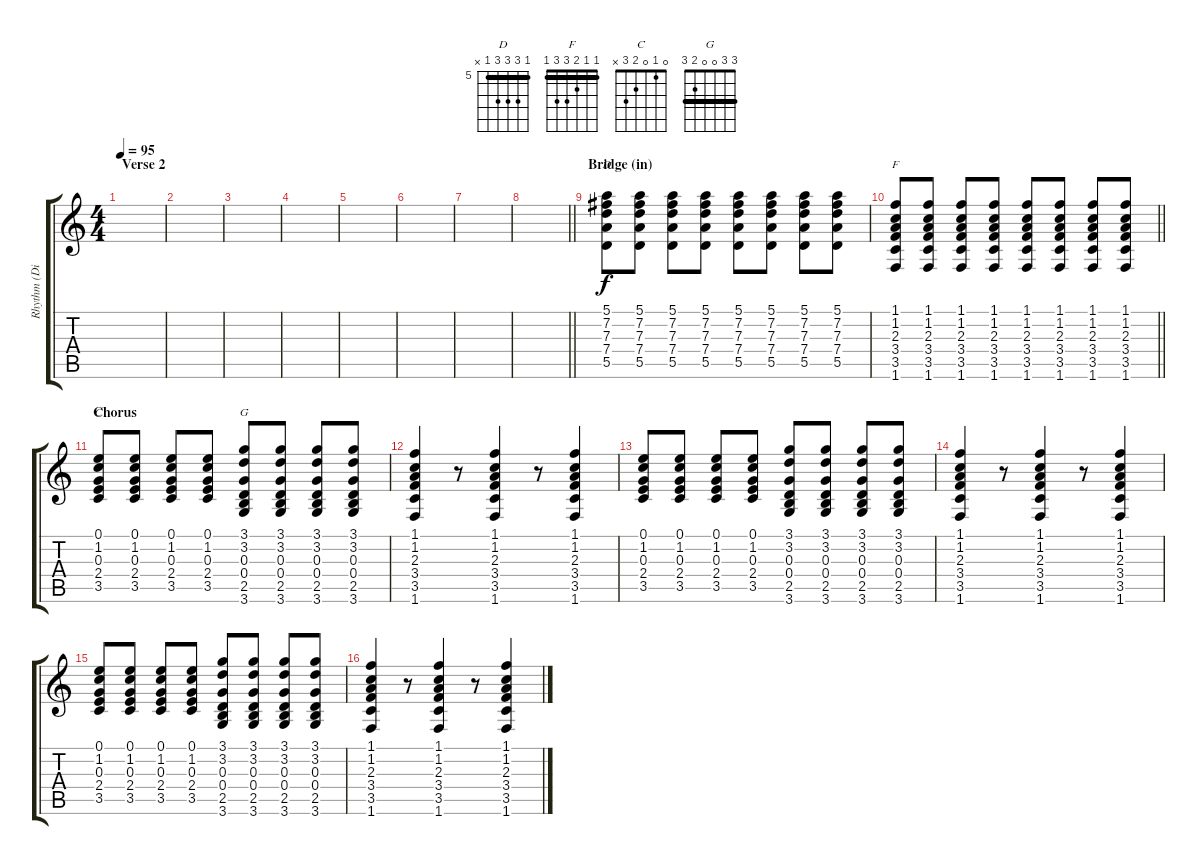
\track ("Rhythm (Distorted)" "Rhythm (Di") {solo instrument distortionguitar}
\staff {score tabs}
\tuning (E4 B3 G3 D3 A2 E2) {hide}
\chord ("D" 5 7 7 7 5 x) {firstfret 5 barre 5}
\chord ("F" 1 1 2 3 3 1) {barre 1}
\chord ("C" 0 1 0 2 3 x)
\chord ("G" 3 3 0 0 2 3) {barre 3}
\ts (4 4)
\section ("" "Verse 2")
\tempo 95
\clef g2
\ks c
|
|
|
|
|
|
|
\barLineRight lightlight
|
\section ("" "Bridge (in)")
(5.1 7.2 7.3 7.4 5.5).8{ch "D"} (5.1 7.2 7.3 7.4 5.5).8 (5.1 7.2 7.3 7.4 5.5).8 (5.1 7.2 7.3 7.4 5.5).8 (5.1 7.2 7.3 7.4 5.5).8 (5.1 7.2 7.3 7.4 5.5).8 (5.1 7.2 7.3 7.4 5.5).8 (5.1 7.2 7.3 7.4 5.5).8 |
\barLineRight lightlight
(1.1 1.2 2.3 3.4 3.5 1.6).8{ch "F"} (1.1 1.2 2.3 3.4 3.5 1.6).8 (1.1 1.2 2.3 3.4 3.5 1.6).8 (1.1 1.2 2.3 3.4 3.5 1.6).8 (1.1 1.2 2.3 3.4 3.5 1.6).8 (1.1 1.2 2.3 3.4 3.5 1.6).8 (1.1 1.2 2.3 3.4 3.5 1.6).8 (1.1 1.2 2.3 3.4 3.5 1.6).8 |
\section ("" "Chorus")
(0.1 1.2 0.3 2.4 3.5).8{ch "C"} (0.1 1.2 0.3 2.4 3.5).8 (0.1 1.2 0.3 2.4 3.5).8 (0.1 1.2 0.3 2.4 3.5).8 (3.1 3.2 0.3 0.4 2.5 3.6).8{ch "G"} (3.1 3.2 0.3 0.4 2.5 3.6).8 (3.1 3.2 0.3 0.4 2.5 3.6).8 (3.1 3.2 0.3 0.4 2.5 3.6).8 |
(1.1 1.2 2.3 3.4 3.5 1.6).4 r.8 (1.1 1.2 2.3 3.4 3.5 1.6).4 r.8 (1.1 1.2 2.3 3.4 3.5 1.6).4 |
(0.1 1.2 0.3 2.4 3.5).8 (0.1 1.2 0.3 2.4 3.5).8 (0.1 1.2 0.3 2.4 3.5).8 (0.1 1.2 0.3 2.4 3.5).8 (3.1 3.2 0.3 0.4 2.5 3.6).8 (3.1 3.2 0.3 0.4 2.5 3.6).8 (3.1 3.2 0.3 0.4 2.5 3.6).8 (3.1 3.2 0.3 0.4 2.5 3.6).8 |
(1.1 1.2 2.3 3.4 3.5 1.6).4 r.8 (1.1 1.2 2.3 3.4 3.5 1.6).4 r.8 (1.1 1.2 2.3 3.4 3.5 1.6).4 |
(0.1 1.2 0.3 2.4 3.5).8 (0.1 1.2 0.3 2.4 3.5).8 (0.1 1.2 0.3 2.4 3.5).8 (0.1 1.2 0.3 2.4 3.5).8 (3.1 3.2 0.3 0.4 2.5 3.6).8 (3.1 3.2 0.3 0.4 2.5 3.6).8 (3.1 3.2 0.3 0.4 2.5 3.6).8 (3.1 3.2 0.3 0.4 2.5 3.6).8 |
(1.1 1.2 2.3 3.4 3.5 1.6).4 r.8 (1.1 1.2 2.3 3.4 3.5 1.6).4 r.8 (1.1 1.2 2.3 3.4 3.5 1.6).4
